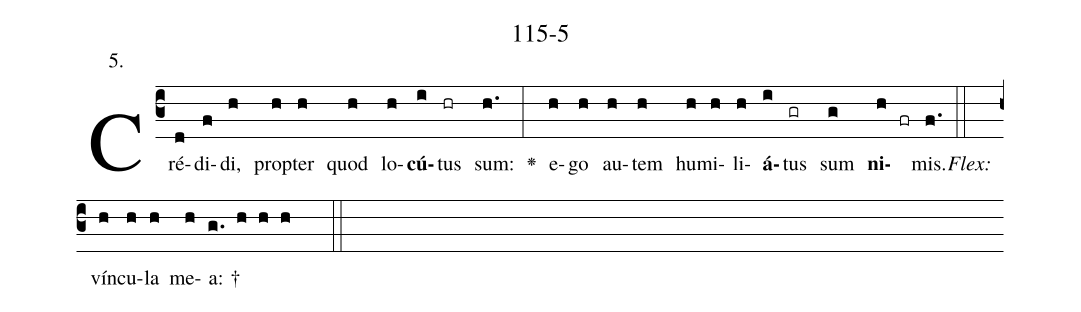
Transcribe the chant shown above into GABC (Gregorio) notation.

name: 115-5;
annotation: 5.;
%%
(c3)Cré(d)di(f)di,(h) prop(h)ter(h) quod(h) lo(h)<b>cú</b>(i)tus(hr) sum:(h.) <v>\greheightstar</v>(:) e(h)go(h) au(h)tem(h) hu(h)mi(h)li(h)<b>á</b>(i)tus(gr) sum(g) <b>ni</b>(h fr)mis.(f.) (::)
<i>Flex:</i>()  vín(h)cu(h)la(h) me(h)a: †(g. h h h  ::)

%E(h) u(h) o(i) u(g) a(h) e.(f.) (::)
